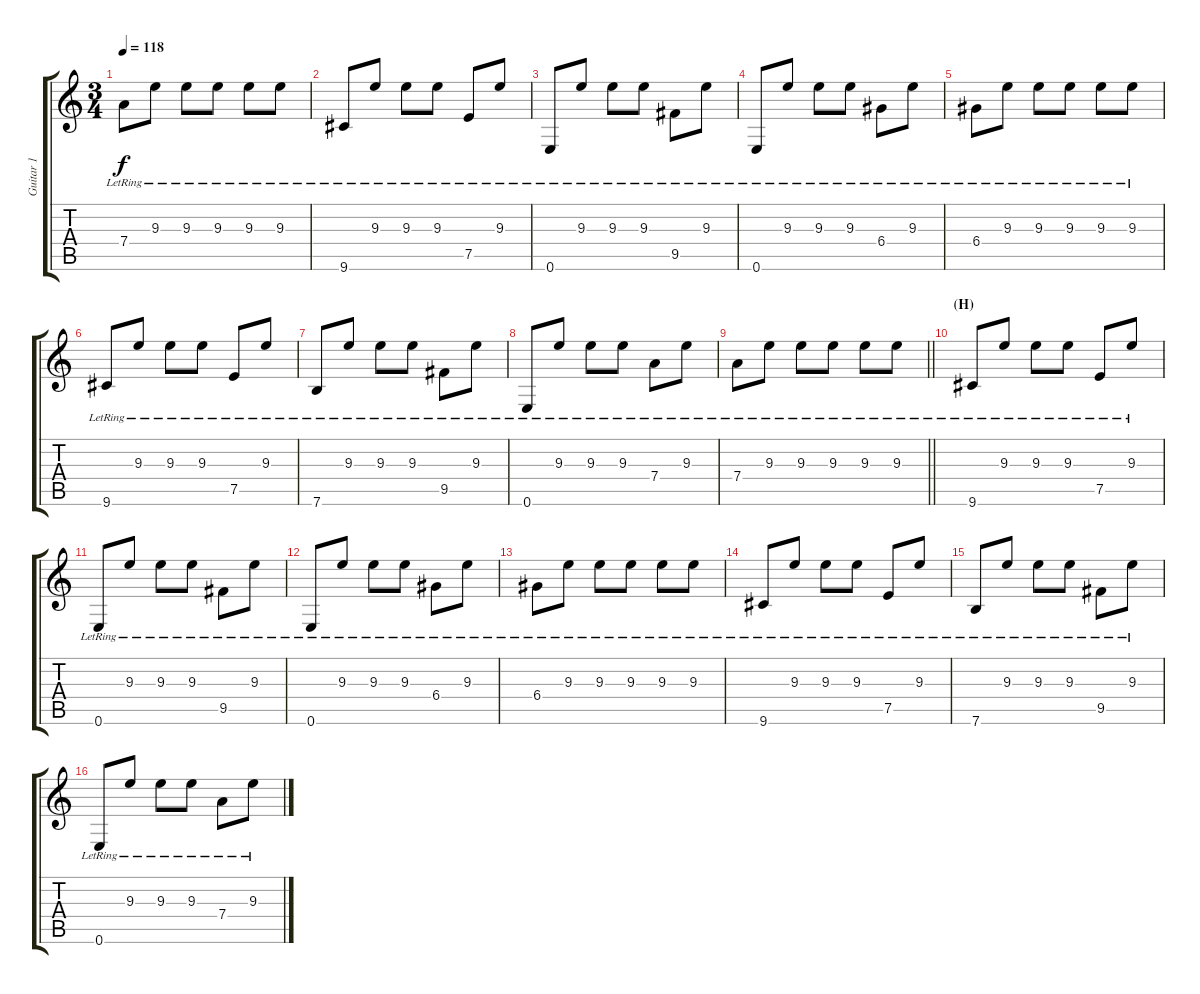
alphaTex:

\track ("Guitar 1" "Guitar 1") {instrument electricguitarjazz}
\staff {score tabs}
\tuning (E4 B3 G3 D3 A2 E2) {hide}
\ts (3 4)
\tempo 118
\clef g2
\ks c
7.4{lr}.8{dy f} 9.3{lr}.8 9.3{lr}.8 9.3{lr}.8 9.3{lr}.8 9.3{lr}.8 |
9.6{lr}.8 9.3{lr}.8 9.3{lr}.8 9.3{lr}.8 7.5{lr}.8 9.3{lr}.8 |
0.6{lr}.8 9.3{lr}.8 9.3{lr}.8 9.3{lr}.8 9.5{lr}.8 9.3{lr}.8 |
0.6{lr}.8 9.3{lr}.8 9.3{lr}.8 9.3{lr}.8 6.4{lr}.8 9.3{lr}.8 |
6.4{lr}.8 9.3{lr}.8 9.3{lr}.8 9.3{lr}.8 9.3{lr}.8 9.3{lr}.8 |
9.6{lr}.8 9.3{lr}.8 9.3{lr}.8 9.3{lr}.8 7.5{lr}.8 9.3{lr}.8 |
7.6{lr}.8 9.3{lr}.8 9.3{lr}.8 9.3{lr}.8 9.5{lr}.8 9.3{lr}.8 |
0.6{lr}.8 9.3{lr}.8 9.3{lr}.8 9.3{lr}.8 7.4{lr}.8 9.3{lr}.8 |
\barLineRight lightlight
7.4{lr}.8 9.3{lr}.8 9.3{lr}.8 9.3{lr}.8 9.3{lr}.8 9.3{lr}.8 |
\section ("" "(H)")
9.6{lr}.8 9.3{lr}.8 9.3{lr}.8 9.3{lr}.8 7.5{lr}.8 9.3{lr}.8 |
0.6{lr}.8 9.3{lr}.8 9.3{lr}.8 9.3{lr}.8 9.5{lr}.8 9.3{lr}.8 |
0.6{lr}.8 9.3{lr}.8 9.3{lr}.8 9.3{lr}.8 6.4{lr}.8 9.3{lr}.8 |
6.4{lr}.8 9.3{lr}.8 9.3{lr}.8 9.3{lr}.8 9.3{lr}.8 9.3{lr}.8 |
9.6{lr}.8 9.3{lr}.8 9.3{lr}.8 9.3{lr}.8 7.5{lr}.8 9.3{lr}.8 |
7.6{lr}.8{volume 13} 9.3{lr}.8 9.3{lr}.8 9.3{lr}.8 9.5{lr}.8 9.3{lr}.8 |
0.6{lr}.8 9.3{lr}.8 9.3{lr}.8 9.3{lr}.8 7.4{lr}.8 9.3{lr}.8
